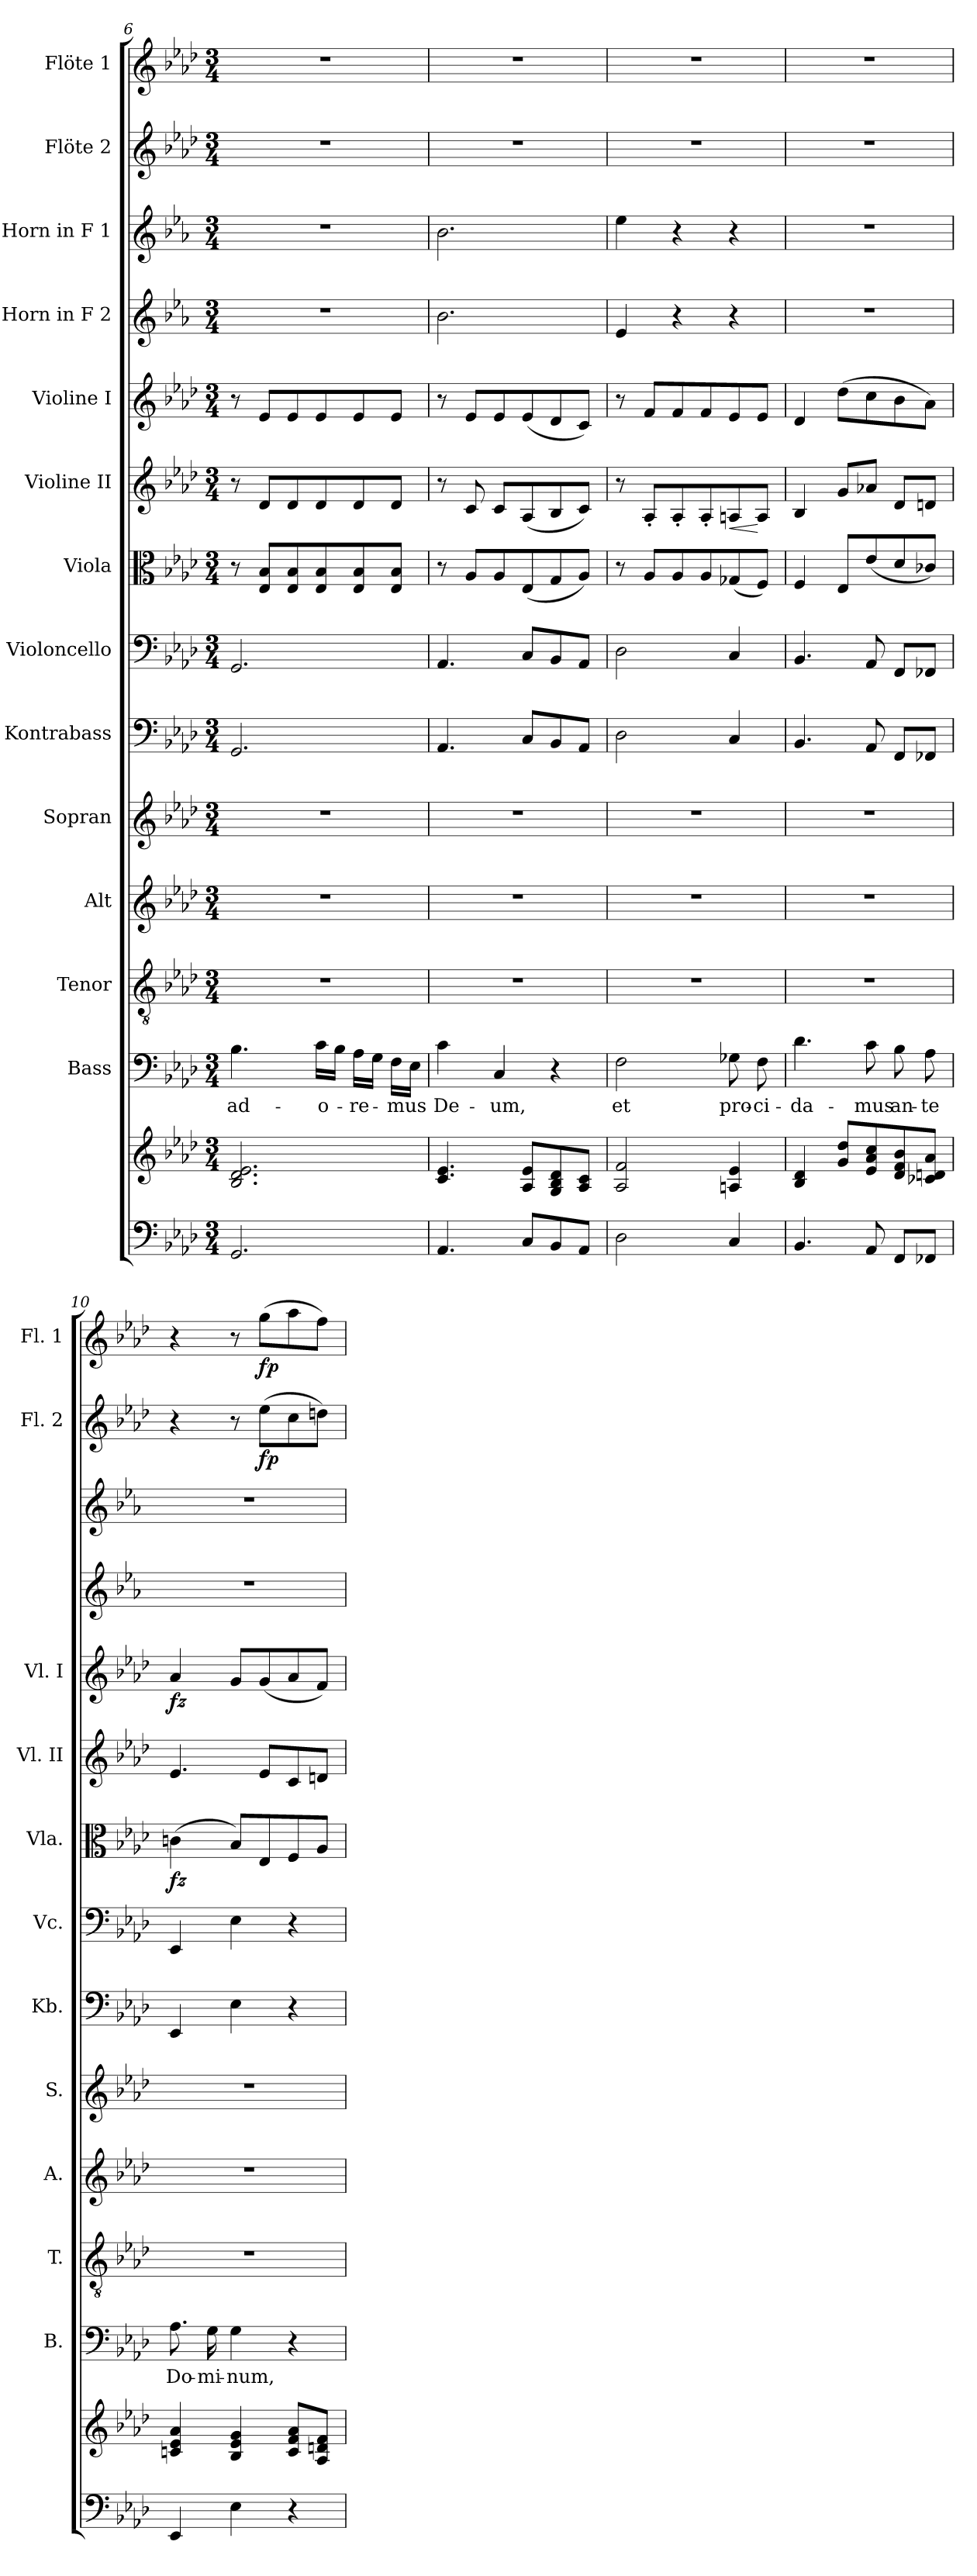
**kern	**kern	**kern	**text	**kern	**kern	**kern	**kern	**kern	**kern	**dynam	**kern	**dynam	**kern	**dynam	**kern	**kern	**kern	**dynam	**kern	**dynam
*part14	*part14	*part13	*part13	*part12	*part11	*part10	*part9	*part8	*part7	*part7	*part6	*part6	*part5	*part5	*part4	*part3	*part2	*part2	*part1	*part1
*staff15	*staff14	*staff13	*staff13	*staff12	*staff11	*staff10	*staff9	*staff8	*staff7	*staff7	*staff6	*staff6	*staff5	*staff5	*staff4	*staff3	*staff2	*staff2	*staff1	*staff1
*	*	*I"Bass	*	*I"Tenor	*I"Alt	*I"Sopran	*I"Kontrabass	*I"Violoncello	*I"Viola	*	*I"Violine II	*	*I"Violine I	*	*I"Horn in F 2	*I"Horn in F 1	*I"Flöte 2	*	*I"Flöte 1	*
*	*	*I'B.	*	*I'T.	*I'A.	*I'S.	*I'Kb.	*I'Vc.	*I'Vla.	*	*I'Vl. II	*	*I'Vl. I	*	*	*	*I'Fl. 2	*	*I'Fl. 1	*
*clefF4	*clefG2	*clefF4	*	*clefGv2	*clefG2	*clefG2	*clefF4	*clefF4	*clefC3	*	*clefG2	*	*clefG2	*	*clefG2	*clefG2	*clefG2	*	*clefG2	*
*	*	*	*	*	*	*	*ITrd7c12	*	*	*	*	*	*	*	*ITrd4c7	*ITrd4c7	*	*	*	*
*k[b-e-a-d-]	*k[b-e-a-d-]	*k[b-e-a-d-]	*	*k[b-e-a-d-]	*k[b-e-a-d-]	*k[b-e-a-d-]	*k[b-e-a-d-]	*k[b-e-a-d-]	*k[b-e-a-d-]	*	*k[b-e-a-d-]	*	*k[b-e-a-d-]	*	*k[b-e-a-d-]	*k[b-e-a-d-]	*k[b-e-a-d-]	*	*k[b-e-a-d-]	*
*A-:	*A-:	*A-:	*	*A-:	*A-:	*A-:	*A-:	*A-:	*A-:	*	*A-:	*	*A-:	*	*A-:	*A-:	*A-:	*	*A-:	*
*M3/4	*M3/4	*M3/4	*	*M3/4	*M3/4	*M3/4	*M3/4	*M3/4	*M3/4	*	*M3/4	*	*M3/4	*	*M3/4	*M3/4	*M3/4	*	*M3/4	*
=6	=6	=6	=6	=6	=6	=6	=6	=6	=6	=6	=6	=6	=6	=6	=6	=6	=6	=6	=6	=6
!	!	!	!LO:LY:b	!	!	!	!	!	!	!	!	!	!	!	!	!	!	!	!	!
2.GG/	2.B-/ 2.d-/ 2.e-/	4.B-\	ad-	2.r	2.r	2.r	2.GGG/	2.GG/	8r	.	8r	.	8r	.	2.r	2.r	2.r	.	2.r	.
.	.	.	.	.	.	.	.	.	8E-/ 8B-/L	.	8d-/L	.	8e-/L	.	.	.	.	.	.	.
.	.	.	.	.	.	.	.	.	8E-/ 8B-/	.	8d-/	.	8e-/	.	.	.	.	.	.	.
!	!	!	!LO:LY:b	!	!	!	!	!	!	!	!	!	!	!	!	!	!	!	!	!
.	.	16c\LL	-o-	.	.	.	.	.	8E-/ 8B-/	.	8d-/	.	8e-/	.	.	.	.	.	.	.
.	.	16B-\JJ	.	.	.	.	.	.	.	.	.	.	.	.	.	.	.	.	.	.
!	!	!	!LO:LY:b	!	!	!	!	!	!	!	!	!	!	!	!	!	!	!	!	!
.	.	16A-\LL	-re-	.	.	.	.	.	8E-/ 8B-/	.	8d-/	.	8e-/	.	.	.	.	.	.	.
.	.	16G\JJ	.	.	.	.	.	.	.	.	.	.	.	.	.	.	.	.	.	.
!	!	!	!LO:LY:b	!	!	!	!	!	!	!	!	!	!	!	!	!	!	!	!	!
.	.	16F\LL	-mus	.	.	.	.	.	8E-/ 8B-/J	.	8d-/J	.	8e-/J	.	.	.	.	.	.	.
.	.	16E-\JJ	.	.	.	.	.	.	.	.	.	.	.	.	.	.	.	.	.	.
=7	=7	=7	=7	=7	=7	=7	=7	=7	=7	=7	=7	=7	=7	=7	=7	=7	=7	=7	=7	=7
!	!	!	!LO:LY:b	!	!	!	!	!	!	!	!	!	!	!	!	!	!	!	!	!
4.AA-/	4.c/ 4.e-/	4c\	De-	2.r	2.r	2.r	4.AAA-/	4.AA-/	8r	.	8r	.	8r	.	2.e-\	2.e-\	2.r	.	2.r	.
.	.	.	.	.	.	.	.	.	8A-/L	.	8c/	.	8e-/L	.	.	.	.	.	.	.
!	!	!	!LO:LY:b	!	!	!	!	!	!	!	!	!	!	!	!	!	!	!	!	!
.	.	4C/	-um,	.	.	.	.	.	8A-/	.	8c/L	.	8e-/	.	.	.	.	.	.	.
8C/L	8A-/ 8e-/L	.	.	.	.	.	8CC/L	8C/L	(<8E-/	.	(<8A-/	.	(<8e-/	.	.	.	.	.	.	.
8BB-/	8G/ 8B-/ 8d-/	4r	.	.	.	.	8BBB-/	8BB-/	8G/	.	8B-/	.	8d-/	.	.	.	.	.	.	.
8AA-/J	8A-/ 8c/J	.	.	.	.	.	8AAA-/J	8AA-/J	8A-/J)	.	8c/J)	.	8c/J)	.	.	.	.	.	.	.
!!LO:PB:g=z
=8	=8	=8	=8	=8	=8	=8	=8	=8	=8	=8	=8	=8	=8	=8	=8	=8	=8	=8	=8	=8
!	!	!	!LO:LY:b	!	!	!	!	!	!	!	!	!	!	!	!	!	!	!	!	!
2D-\	2A-/ 2f/	2F\	et	2.r	2.r	2.r	2DD-\	2D-\	8r	.	8r	.	8r	.	4A-/	4a-\	2.r	.	2.r	.
.	.	.	.	.	.	.	.	.	8A-/L	.	8A-'</L	.	8f/L	.	.	.	.	.	.	.
.	.	.	.	.	.	.	.	.	8A-/	.	8A-'</	.	8f/	.	4r	4r	.	.	.	.
.	.	.	.	.	.	.	.	.	8A-/	.	8A-'</	.	8f/	.	.	.	.	.	.	.
!	!	!	!LO:LY:b	!	!	!	!	!	!	!	!	!LO:HP:b	!	!	!	!	!	!	!	!
4C/	4An/ 4e-/	8G-X\	pro-	.	.	.	4CC/	4C/	(<8G-X/	.	8An/	<	8e-/	.	4r	4r	.	.	.	.
!	!	!	!LO:LY:b	!	!	!	!	!	!	!	!	!	!	!	!	!	!	!	!	!
.	.	8F\	-ci-	.	.	.	.	.	8F/J)	.	8A/J	[	8e-/J	.	.	.	.	.	.	.
=9	=9	=9	=9	=9	=9	=9	=9	=9	=9	=9	=9	=9	=9	=9	=9	=9	=9	=9	=9	=9
!	!	!	!LO:LY:b	!	!	!	!	!	!	!	!	!	!	!	!	!	!	!	!	!
4.BB-/	4B-/ 4d-/	4.d-\	-da-	2.r	2.r	2.r	4.BBB-/	4.BB-/	4F/	.	4B-/	.	4d-/	.	2.r	2.r	2.r	.	2.r	.
.	8g/ 8dd-/L	.	.	.	.	.	.	.	8E-/L	.	8g/L	.	(>8dd-\L	.	.	.	.	.	.	.
!	!	!	!LO:LY:b	!	!	!	!	!	!	!	!	!	!	!	!	!	!	!	!	!
8AA-/	8e-/ 8a-/ 8cc/	8c\	-mus	.	.	.	8AAA-/	8AA-/	(<8e-/	.	8a-X/J	.	8cc\	.	.	.	.	.	.	.
!	!	!	!LO:LY:b	!	!	!	!	!	!	!	!	!	!	!	!	!	!	!	!	!
8FF/L	8d-/ 8f/ 8b-/	8B-\	an-	.	.	.	8FFF/L	8FF/L	8d-/	.	8d-/L	.	8b-\	.	.	.	.	.	.	.
!	!	!	!LO:LY:b	!	!	!	!	!	!	!	!	!	!	!	!	!	!	!	!	!
8FF-X/J	8c-X/ 8dn/ 8a-/J	8A-\	-te	.	.	.	8FFF-X/J	8FF-X/J	8c-X/J)	.	8dn/J	.	8a-\J)	.	.	.	.	.	.	.
=10	=10	=10	=10	=10	=10	=10	=10	=10	=10	=10	=10	=10	=10	=10	=10	=10	=10	=10	=10	=10
!	!	!	!LO:LY:b	!	!	!	!	!	!	!LO:DY:b	!	!	!	!LO:DY:b	!	!	!	!	!	!
4EE-/	4cn/ 4e-/ 4a-/	8.A-\	Do-	2.r	2.r	2.r	4EEE-/	4EE-/	(>4cn\	fz	4.e-/	.	4a-/	fz	2.r	2.r	4r	.	4r	.
!	!	!	!LO:LY:b	!	!	!	!	!	!	!	!	!	!	!	!	!	!	!	!	!
.	.	16G\	-mi-	.	.	.	.	.	.	.	.	.	.	.	.	.	.	.	.	.
!	!	!	!LO:LY:b	!	!	!	!	!	!	!	!	!	!	!	!	!	!	!	!	!
4E-\	4B-/ 4e-/ 4g/	4G\	-num,	.	.	.	4EE-\	4E-\	8B-/L)	.	.	.	8g/L	.	.	.	8r	.	8r	.
!	!	!	!	!	!	!	!	!	!	!	!	!	!	!	!	!	!	!LO:DY:b	!	!LO:DY:b
.	.	.	.	.	.	.	.	.	8E-/	.	8e-/L	.	(<8g/	.	.	.	(>8ee-\L	fp	(>8gg\L	fp
4r	8c/ 8f/ 8a-/L	4r	.	.	.	.	4r	4r	8F/	.	8c/	.	8a-/	.	.	.	8cc\	.	8aa-\	.
.	8A-/ 8dn/ 8f/J	.	.	.	.	.	.	.	8A-/J	.	8dn/J	.	8f/J)	.	.	.	8ddn\J)	.	8ff\J)	.
=	=	=	=	=	=	=	=	=	=	=	=	=	=	=	=	=	=	=	=	=
*-	*-	*-	*-	*-	*-	*-	*-	*-	*-	*-	*-	*-	*-	*-	*-	*-	*-	*-	*-	*-
